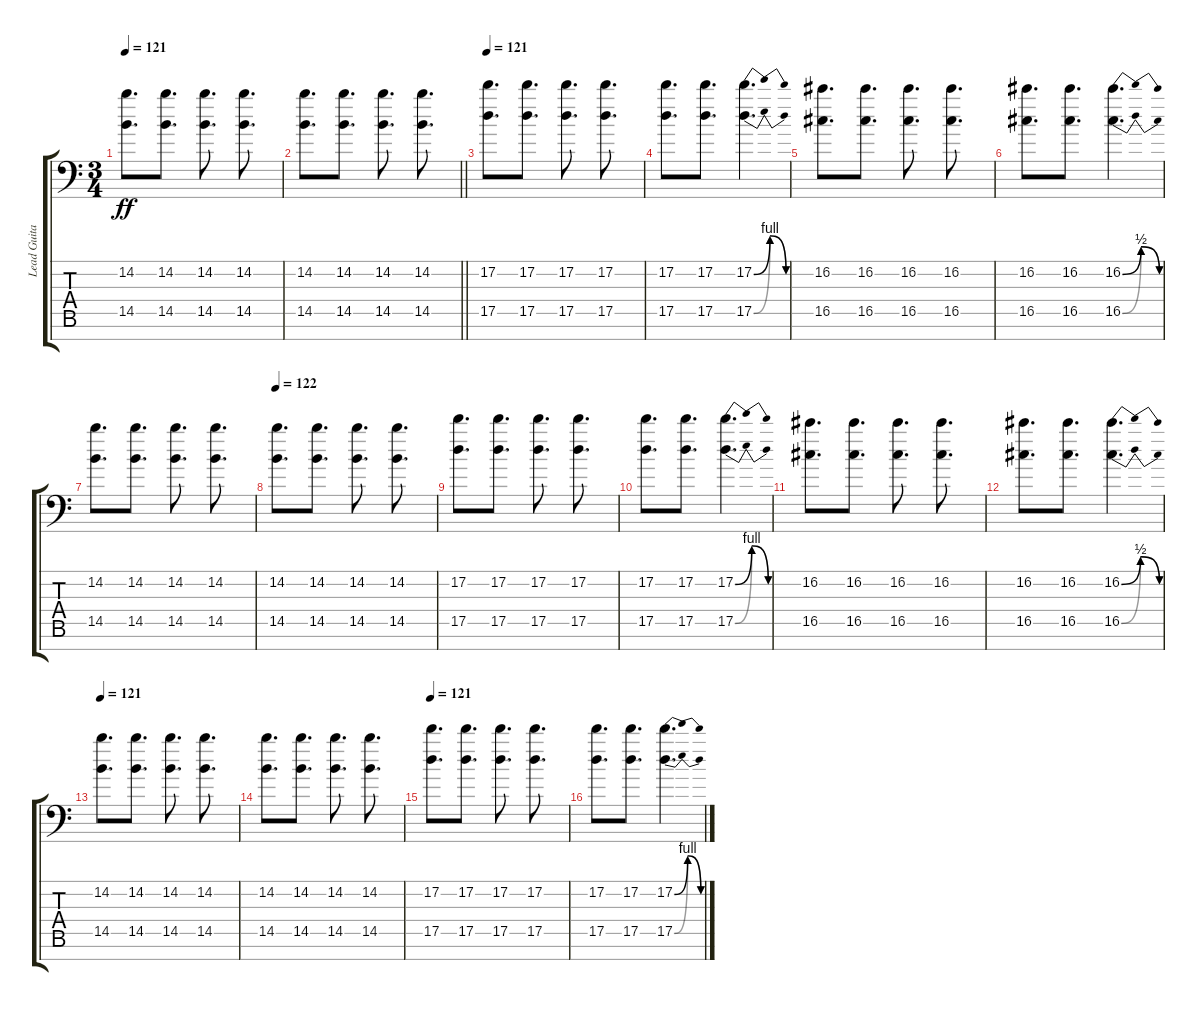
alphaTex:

\track ("Lead Guitar #1" "Lead Guita") {instrument overdrivenguitar}
\staff {score tabs}
\tuning (D4 A3 E3 D3 A2 E2 A1) {hide}
\ts (3 4)
\tempo 121
\clef f4
\ks c
(14.2 14.5).8{d dy ff} (14.2 14.5).8{d} (14.2 14.5).8{d} (14.2 14.5).8{d} |
\barLineRight lightlight
(14.2 14.5).8{d} (14.2 14.5).8{d} (14.2 14.5).8{d} (14.2 14.5).8{d} |
\section ("" "")
\tempo 121
(17.2 17.5).8{d volume 10} (17.2 17.5).8{d} (17.2 17.5).8{d} (17.2 17.5).8{d} |
(17.2 17.5).8{d} (17.2 17.5).8{d} (17.2{be (bendrelease 0 0 10 4 50 4 60 0)} 17.5{be (bendrelease 0 0 10 4 50 4 60 0)}).4{d} |
(16.2 16.5).8{d} (16.2 16.5).8{d} (16.2 16.5).8{d} (16.2 16.5).8{d} |
(16.2 16.5).8{d} (16.2 16.5).8{d} (16.2{be (bendrelease 0 0 10 2 50 2 60 0)} 16.5{be (bendrelease 0 0 10 2 50 2 60 0)}).4{d} |
(14.2 14.5).8{d} (14.2 14.5).8{d} (14.2 14.5).8{d} (14.2 14.5).8{d} |
\tempo 122
(14.2 14.5).8{d} (14.2 14.5).8{d} (14.2 14.5).8{d} (14.2 14.5).8{d} |
(17.2 17.5).8{d} (17.2 17.5).8{d} (17.2 17.5).8{d} (17.2 17.5).8{d} |
(17.2 17.5).8{d} (17.2 17.5).8{d} (17.2{be (bendrelease 0 0 10 4 50 4 60 0)} 17.5{be (bendrelease 0 0 10 4 50 4 60 0)}).4{d} |
(16.2 16.5).8{d} (16.2 16.5).8{d} (16.2 16.5).8{d} (16.2 16.5).8{d} |
(16.2 16.5).8{d} (16.2 16.5).8{d} (16.2{be (bendrelease 0 0 10 2 50 2 60 0)} 16.5{be (bendrelease 0 0 10 2 50 2 60 0)}).4{d} |
\tempo 121
(14.2 14.5).8{d} (14.2 14.5).8{d} (14.2 14.5).8{d} (14.2 14.5).8{d} |
(14.2 14.5).8{d} (14.2 14.5).8{d} (14.2 14.5).8{d} (14.2 14.5).8{d} |
\tempo 121
(17.2 17.5).8{d} (17.2 17.5).8{d} (17.2 17.5).8{d} (17.2 17.5).8{d} |
(17.2 17.5).8{d} (17.2 17.5).8{d} (17.2{be (bendrelease 0 0 10 4 50 4 60 0)} 17.5{be (bendrelease 0 0 10 4 50 4 60 0)}).4{d}
